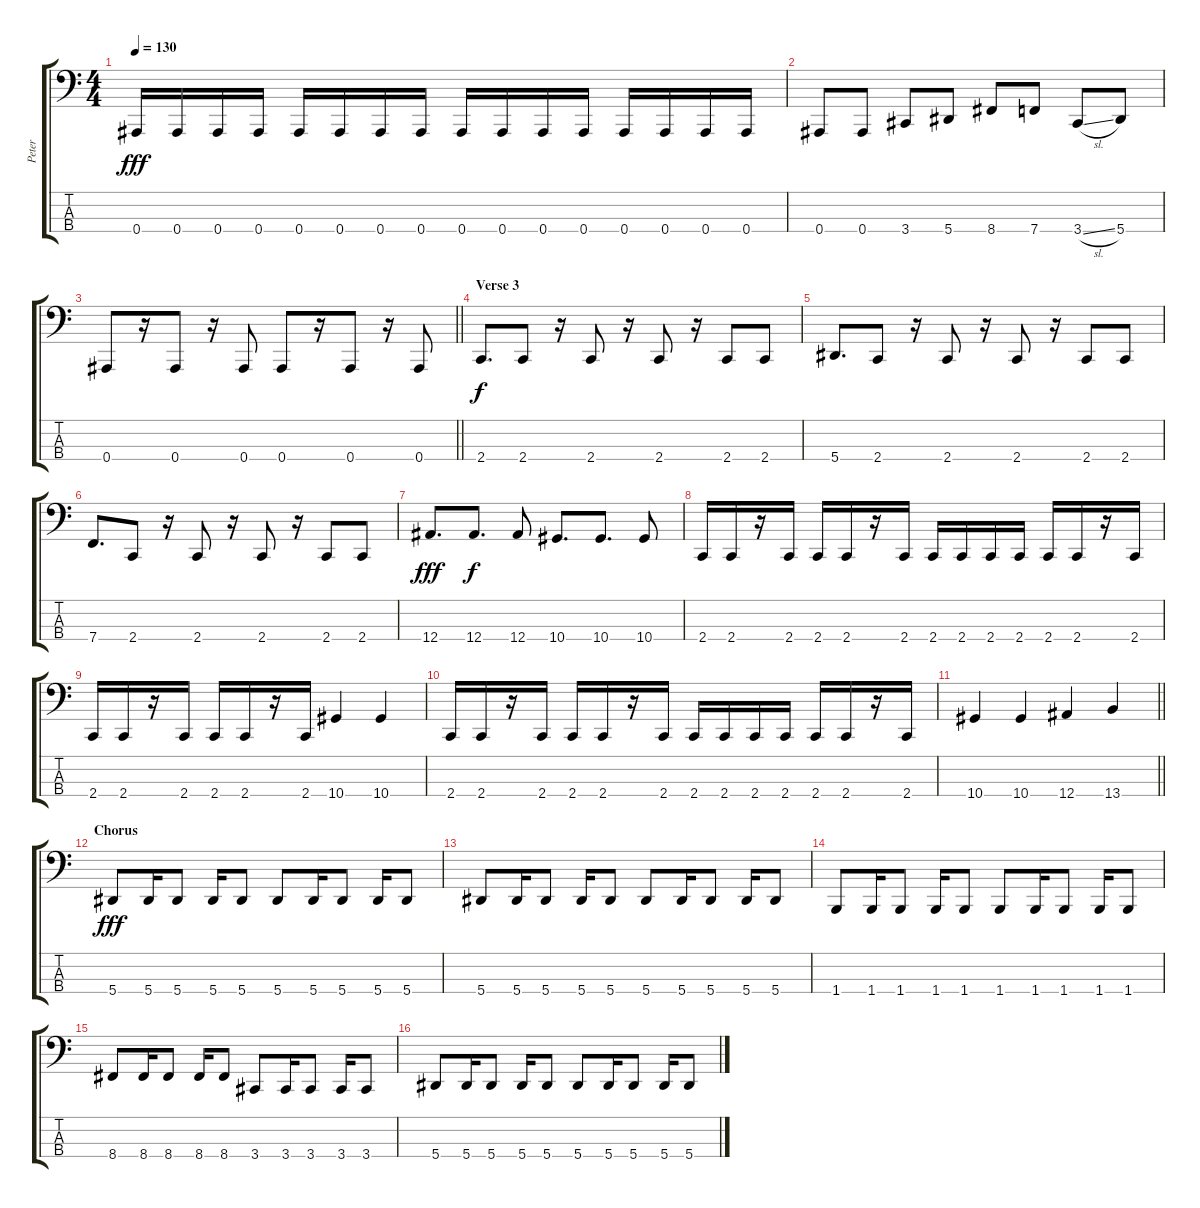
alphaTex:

\track ("Peter" "Peter") {instrument electricbassfinger}
\staff {score tabs}
\tuning (Eb2 Bb1 F1 Bb0) {hide}
\ts (4 4)
\tempo 130
\clef f4
\ks c
0.4.16{dy fff} 0.4.16 0.4.16 0.4.16 0.4.16 0.4.16 0.4.16 0.4.16 0.4.16 0.4.16 0.4.16 0.4.16 0.4.16 0.4.16 0.4.16 0.4.16 |
0.4.8 0.4.8 3.4.8 5.4.8 8.4.8 7.4.8 3.4{sl}.8 5.4.8 |
\barLineRight lightlight
0.4.8 r.16 0.4.8 r.16 0.4.8 0.4.8 r.16 0.4.8 r.16 0.4.8 |
\section ("" "Verse 3")
2.4.8{d dy f} 2.4.8 r.16 2.4.8 r.16 2.4.8 r.16 2.4.8 2.4.8 |
5.4.8{d} 2.4.8 r.16 2.4.8 r.16 2.4.8 r.16 2.4.8 2.4.8 |
7.4.8{d} 2.4.8 r.16 2.4.8 r.16 2.4.8 r.16 2.4.8 2.4.8 |
12.4.8{d dy fff} 12.4.8{d dy f} 12.4.8 10.4.8{d} 10.4.8{d} 10.4.8 |
2.4.16 2.4.16 r.16 2.4.16 2.4.16 2.4.16 r.16 2.4.16 2.4.16 2.4.16 2.4.16 2.4.16 2.4.16 2.4.16 r.16 2.4.16 |
2.4.16 2.4.16 r.16 2.4.16 2.4.16 2.4.16 r.16 2.4.16 10.4.4 10.4.4 |
2.4.16 2.4.16 r.16 2.4.16 2.4.16 2.4.16 r.16 2.4.16 2.4.16 2.4.16 2.4.16 2.4.16 2.4.16 2.4.16 r.16 2.4.16 |
\barLineRight lightlight
10.4.4 10.4.4 12.4.4 13.4.4 |
\section ("" "Chorus")
5.4.8{dy fff} 5.4.16 5.4.8 5.4.16 5.4.8 5.4.8 5.4.16 5.4.8 5.4.16 5.4.8 |
5.4.8 5.4.16 5.4.8 5.4.16 5.4.8 5.4.8 5.4.16 5.4.8 5.4.16 5.4.8 |
1.4.8 1.4.16 1.4.8 1.4.16 1.4.8 1.4.8 1.4.16 1.4.8 1.4.16 1.4.8 |
8.4.8 8.4.16 8.4.8 8.4.16 8.4.8 3.4.8 3.4.16 3.4.8 3.4.16 3.4.8 |
5.4.8 5.4.16 5.4.8 5.4.16 5.4.8 5.4.8 5.4.16 5.4.8 5.4.16 5.4.8
